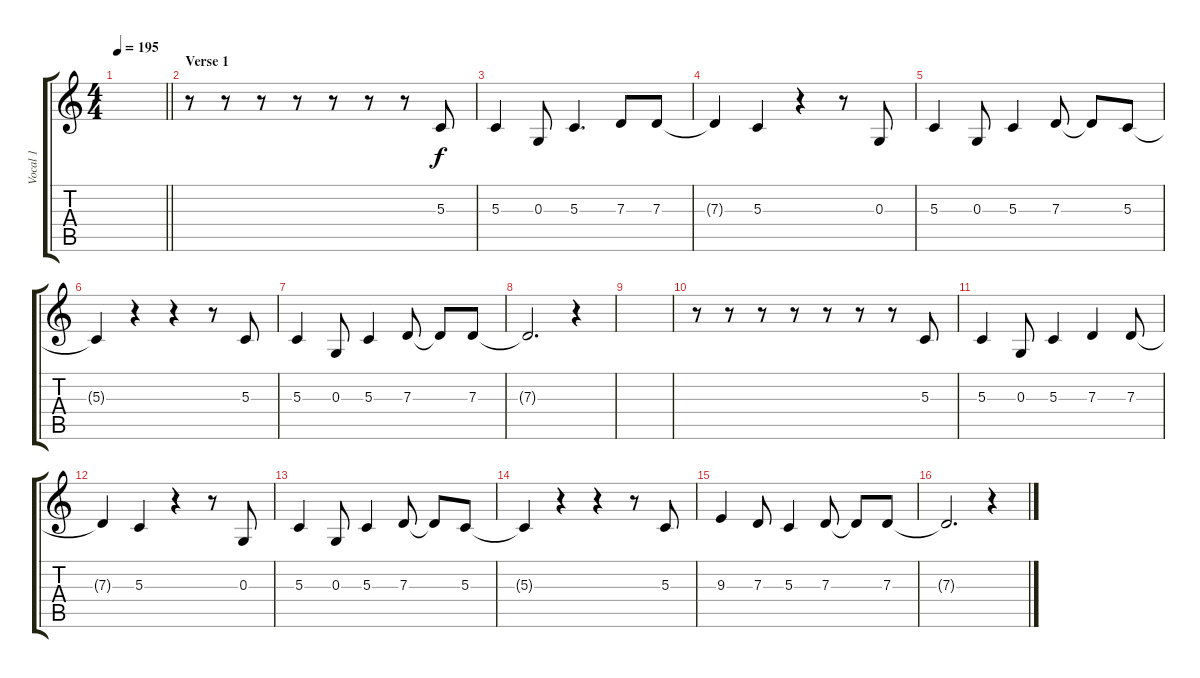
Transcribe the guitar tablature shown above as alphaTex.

\track ("Vocal 1" "Vocal 1") {instrument lead2sawtooth}
\staff {score tabs}
\tuning (E4 B3 G3 D3 A2 E2) {hide}
\ts (4 4)
\tempo 195
\clef g2
\barLineRight lightlight
\ks c
|
\section ("" "Verse 1")
r.8 r.8 r.8 r.8 r.8 r.8 r.8 5.3.8 |
5.3.4 0.3.8 5.3.4{d} 7.3.8 7.3.8 |
7.3{t}.4 5.3.4 r.4 r.8 0.3.8 |
5.3.4 0.3.8 5.3.4 7.3.8 7.3{t}.8 5.3.8 |
5.3{t}.4 r.4 r.4 r.8 5.3.8 |
5.3.4 0.3.8 5.3.4 7.3.8 7.3{t}.8 7.3.8 |
7.3{t}.2{d} r.4 |
|
r.8 r.8 r.8 r.8 r.8 r.8 r.8 5.3.8 |
5.3.4 0.3.8 5.3.4 7.3.4 7.3.8 |
7.3{t}.4 5.3.4 r.4 r.8 0.3.8 |
5.3.4 0.3.8 5.3.4 7.3.8 7.3{t}.8 5.3.8 |
5.3{t}.4 r.4 r.4 r.8 5.3.8 |
9.3.4 7.3.8 5.3.4 7.3.8 7.3{t}.8 7.3.8 |
7.3{t}.2{d} r.4
